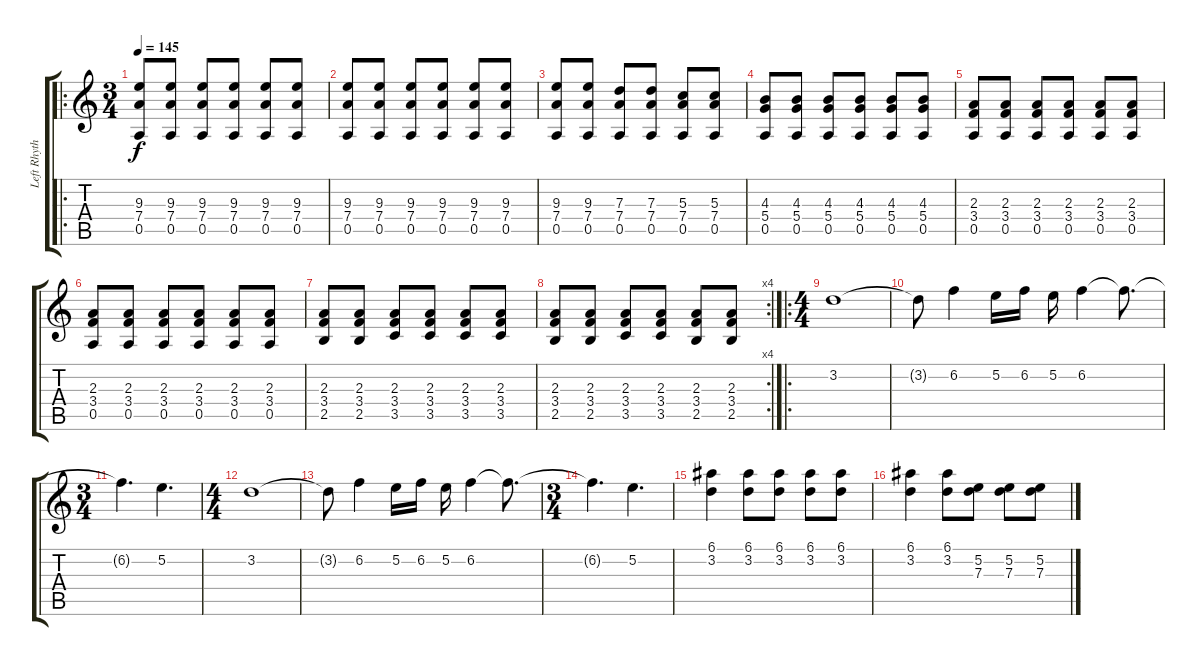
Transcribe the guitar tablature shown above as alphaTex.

\track ("Left Rhythm" "Left Rhyth") {instrument distortionguitar}
\staff {score tabs}
\tuning (E4 B3 G3 D3 A2 D2) {hide}
\ro
\ts (3 4)
\tempo 145
\clef g2
\ks c
(9.3 7.4 0.5).8{dy f} (9.3 7.4 0.5).8 (9.3 7.4 0.5).8 (9.3 7.4 0.5).8 (9.3 7.4 0.5).8 (9.3 7.4 0.5).8 |
(9.3 7.4 0.5).8 (9.3 7.4 0.5).8 (9.3 7.4 0.5).8 (9.3 7.4 0.5).8 (9.3 7.4 0.5).8 (9.3 7.4 0.5).8 |
(9.3 7.4 0.5).8 (9.3 7.4 0.5).8 (7.3 7.4 0.5).8 (7.3 7.4 0.5).8 (5.3 7.4 0.5).8 (5.3 7.4 0.5).8 |
(4.3 5.4 0.5).8 (4.3 5.4 0.5).8 (4.3 5.4 0.5).8 (4.3 5.4 0.5).8 (4.3 5.4 0.5).8 (4.3 5.4 0.5).8 |
(2.3 3.4 0.5).8 (2.3 3.4 0.5).8 (2.3 3.4 0.5).8 (2.3 3.4 0.5).8 (2.3 3.4 0.5).8 (2.3 3.4 0.5).8 |
(2.3 3.4 0.5).8 (2.3 3.4 0.5).8 (2.3 3.4 0.5).8 (2.3 3.4 0.5).8 (2.3 3.4 0.5).8 (2.3 3.4 0.5).8 |
(2.3 3.4 2.5).8 (2.3 3.4 2.5).8 (2.3 3.4 3.5).8 (2.3 3.4 3.5).8 (2.3 3.4 3.5).8 (2.3 3.4 3.5).8 |
\rc 4
(2.3 3.4 2.5).8 (2.3 3.4 2.5).8 (2.3 3.4 3.5).8 (2.3 3.4 3.5).8 (2.3 3.4 2.5).8 (2.3 3.4 2.5).8 |
\ro
\ts (4 4)
3.2.1 |
3.2{t}.8 6.2.4 5.2.16 6.2.16 5.2.16 6.2.4 6.2{t}.8{d} |
\ts (3 4)
6.2{t}.4{d} 5.2.4{d} |
\ts (4 4)
3.2.1 |
3.2{t}.8 6.2.4 5.2.16 6.2.16 5.2.16 6.2.4 6.2{t}.8{d} |
\ts (3 4)
6.2{t}.4{d} 5.2.4{d} |
(6.1 3.2).4 (6.1 3.2).8 (6.1 3.2).8 (6.1 3.2).8 (6.1 3.2).8 |
(6.1 3.2).4 (6.1 3.2).8 (5.2 7.3).8 (5.2 7.3).8 (5.2 7.3).8
